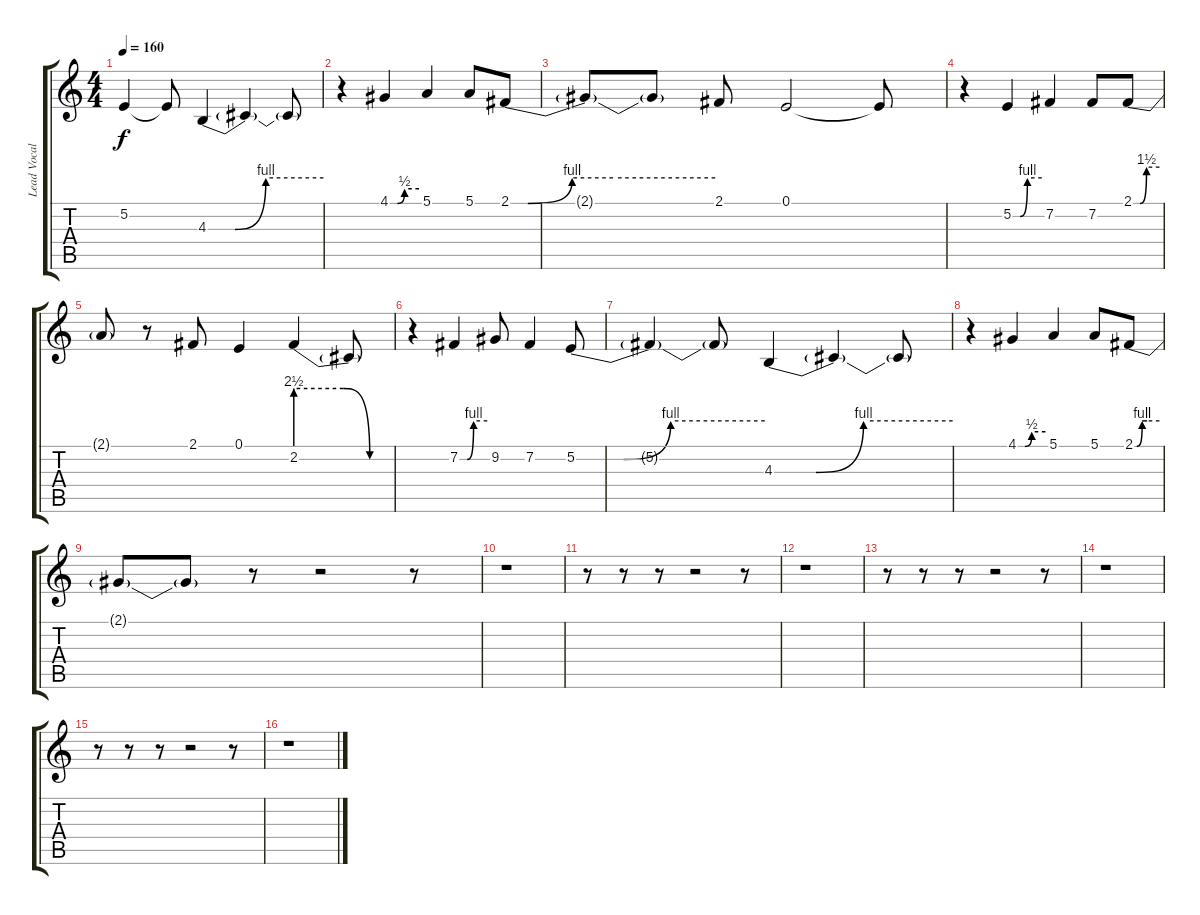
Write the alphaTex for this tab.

\track ("Lead Vocal" "Lead Vocal") {instrument lead2sawtooth}
\staff {score tabs}
\tuning (E4 B3 G3 D3 A2 E2) {hide}
\ts (4 4)
\tempo 160
\clef g2
\ks c
5.2{t}.4{dy f} 5.2{t}.8 4.3{be (custom 0 0 14 0 30 4 60 4)}.4 4.3{t}.4 4.3{t}.8 |
r.4 4.1{be (custom 0 0 15 0 30 2 60 2)}.4 5.1.4 5.1.8 2.1{be (custom 0 0 5 0 18 4 30 4 60 4)}.8 |
2.1{t}.8 2.1{t}.8 2.1.8 0.1.2 0.1{t}.8 |
r.4 5.2{be (custom 0 0 15 0 30 4 60 4)}.4 7.2.4 7.2.8 2.1{be (custom 0 0 15 0 30 6 60 6)}.8 |
2.1{t}.8 r.8 2.1.8 0.1.4 2.2{be (custom 0 10 29 10 45 0 60 0)}.4 2.2{t}.8 |
r.4 7.2{be (custom 0 0 16 0 30 4 60 4)}.4 9.2.8 7.2.4 5.2{be (custom 0 0 15 0 30 4 60 4)}.8 |
5.2{t}.4 5.2{t}.8 4.3{be (custom 0 0 14 0 30 4 60 4)}.4 4.3{t}.4 4.3{t}.8 |
r.4 4.1{be (custom 0 0 15 0 30 2 60 2)}.4 5.1.4 5.1.8 2.1{be (custom 0 0 5 0 18 4 30 4 60 4)}.8 |
2.1{t}.8 2.1{t}.8 r.8 r.2 r.8 |
r.1 |
r.8 r.8 r.8 r.2 r.8 |
r.1 |
r.8 r.8 r.8 r.2 r.8 |
r.1 |
r.8 r.8 r.8 r.2 r.8 |
r.1
